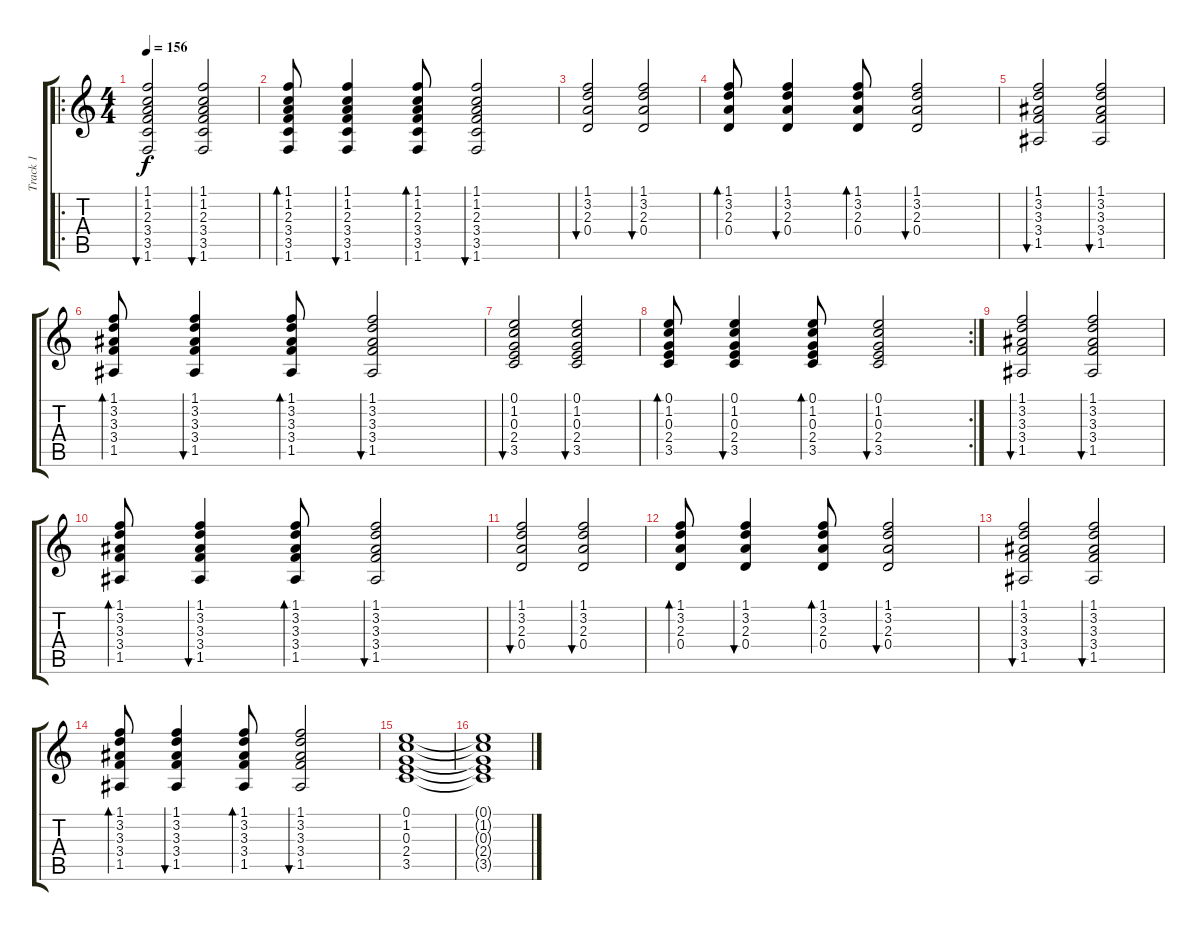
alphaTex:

\track ("Track 1" "Track 1") {instrument acousticguitarnylon}
\staff {score tabs}
\tuning (E4 B3 G3 D3 A2 E2) {hide}
\ro
\ts (4 4)
\tempo 156
\clef g2
\ks c
(1.1 1.2 2.3 3.4 3.5 1.6).2{bu 60 dy f} (1.1 1.2 2.3 3.4 3.5 1.6).2{bu 60} |
(1.1 1.2 2.3 3.4 3.5 1.6).8{bd 60} (1.1 1.2 2.3 3.4 3.5 1.6).4{bu 60} (1.1 1.2 2.3 3.4 3.5 1.6).8{bd 60} (1.1 1.2 2.3 3.4 3.5 1.6).2{bu 60} |
(1.1 3.2 2.3 0.4).2{bu 60} (1.1 3.2 2.3 0.4).2{bu 60} |
(1.1 3.2 2.3 0.4).8{bd 60} (1.1 3.2 2.3 0.4).4{bu 60} (1.1 3.2 2.3 0.4).8{bd 60} (1.1 3.2 2.3 0.4).2{bu 60} |
(1.1 3.2 3.3 3.4 1.5).2{bu 60} (1.1 3.2 3.3 3.4 1.5).2{bu 60} |
(1.1 3.2 3.3 3.4 1.5).8{bd 60} (1.1 3.2 3.3 3.4 1.5).4{bu 60} (1.1 3.2 3.3 3.4 1.5).8{bd 60} (1.1 3.2 3.3 3.4 1.5).2{bu 60} |
(0.1 1.2 0.3 2.4 3.5).2{bu 60} (0.1 1.2 0.3 2.4 3.5).2{bu 60} |
\rc 2
(0.1 1.2 0.3 2.4 3.5).8{bd 60} (0.1 1.2 0.3 2.4 3.5).4{bu 60} (0.1 1.2 0.3 2.4 3.5).8{bd 60} (0.1 1.2 0.3 2.4 3.5).2{bu 60} |
(1.1 3.2 3.3 3.4 1.5).2{bu 60} (1.1 3.2 3.3 3.4 1.5).2{bu 60} |
(1.1 3.2 3.3 3.4 1.5).8{bd 60} (1.1 3.2 3.3 3.4 1.5).4{bu 60} (1.1 3.2 3.3 3.4 1.5).8{bd 60} (1.1 3.2 3.3 3.4 1.5).2{bu 60} |
(1.1 3.2 2.3 0.4).2{bu 60} (1.1 3.2 2.3 0.4).2{bu 60} |
(1.1 3.2 2.3 0.4).8{bd 60} (1.1 3.2 2.3 0.4).4{bu 60} (1.1 3.2 2.3 0.4).8{bd 60} (1.1 3.2 2.3 0.4).2{bu 60} |
(1.1 3.2 3.3 3.4 1.5).2{bu 60} (1.1 3.2 3.3 3.4 1.5).2{bu 60} |
(1.1 3.2 3.3 3.4 1.5).8{bd 60} (1.1 3.2 3.3 3.4 1.5).4{bu 60} (1.1 3.2 3.3 3.4 1.5).8{bd 60} (1.1 3.2 3.3 3.4 1.5).2{bu 60} |
(0.1 1.2 0.3 2.4 3.5).1 |
(0.1{t} 1.2{t} 0.3{t} 2.4{t} 3.5{t}).1
